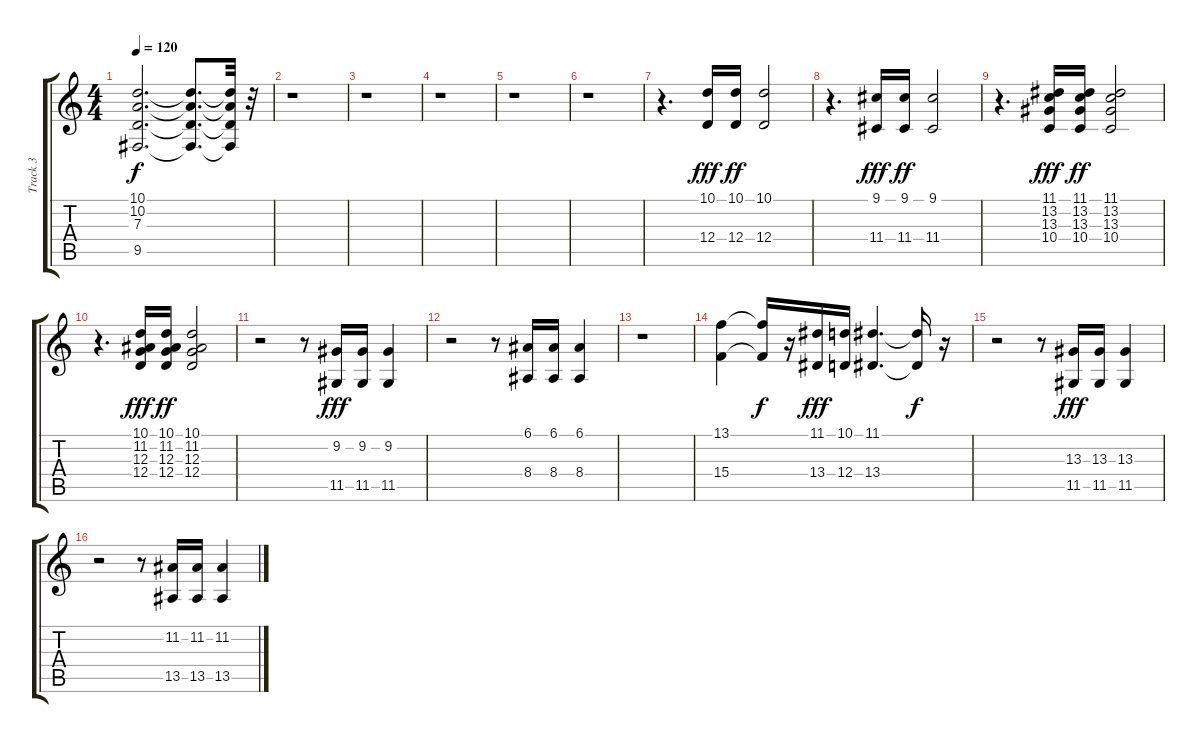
\track ("Track 3" "Track 3") {instrument brasssection}
\staff {score tabs}
\tuning (E4 B3 G3 D3 A2 E2) {hide}
\ts (4 4)
\tempo 120
\clef g2
\ks c
(10.1{t} 10.2{t} 7.3{t} 9.5{t}).2{d dy f} (10.1{t} 10.2{t} 7.3{t} 9.5{t}).8{d} (10.1{t} 10.2{t} 7.3{t} 9.5{t}).32 r.32 |
r.1 |
r.1 |
r.1 |
r.1 |
r.1 |
r.4{d} (10.1 12.4).16{dy fff} (10.1 12.4).16{dy ff} (10.1 12.4).2 |
r.4{d} (9.1 11.4).16{dy fff} (9.1 11.4).16{dy ff} (9.1 11.4).2 |
r.4{d} (11.1 13.2 13.3 10.4).16{dy fff} (11.1 13.2 13.3 10.4).16{dy ff} (11.1 13.2 13.3 10.4).2 |
r.4{d} (10.1 11.2 12.3 12.4).16{dy fff} (10.1 11.2 12.3 12.4).16{dy ff} (10.1 11.2 12.3 12.4).2 |
r.2 r.8 (9.2 11.5).16{dy fff} (9.2 11.5).16 (9.2 11.5).4 |
r.2 r.8 (6.1 8.4).16 (6.1 8.4).16 (6.1 8.4).4 |
r.1 |
(13.1 15.4).4 (13.1{t} 15.4{t}).16{dy f} r.16 (11.1 13.4).16{dy fff} (10.1 12.4).16 (11.1 13.4).4{d} (11.1{t} 13.4{t}).16{dy f} r.16 |
r.2 r.8 (13.3 11.5).16{dy fff} (13.3 11.5).16 (13.3 11.5).4 |
r.2 r.8 (11.2 13.5).16 (11.2 13.5).16 (11.2 13.5).4
